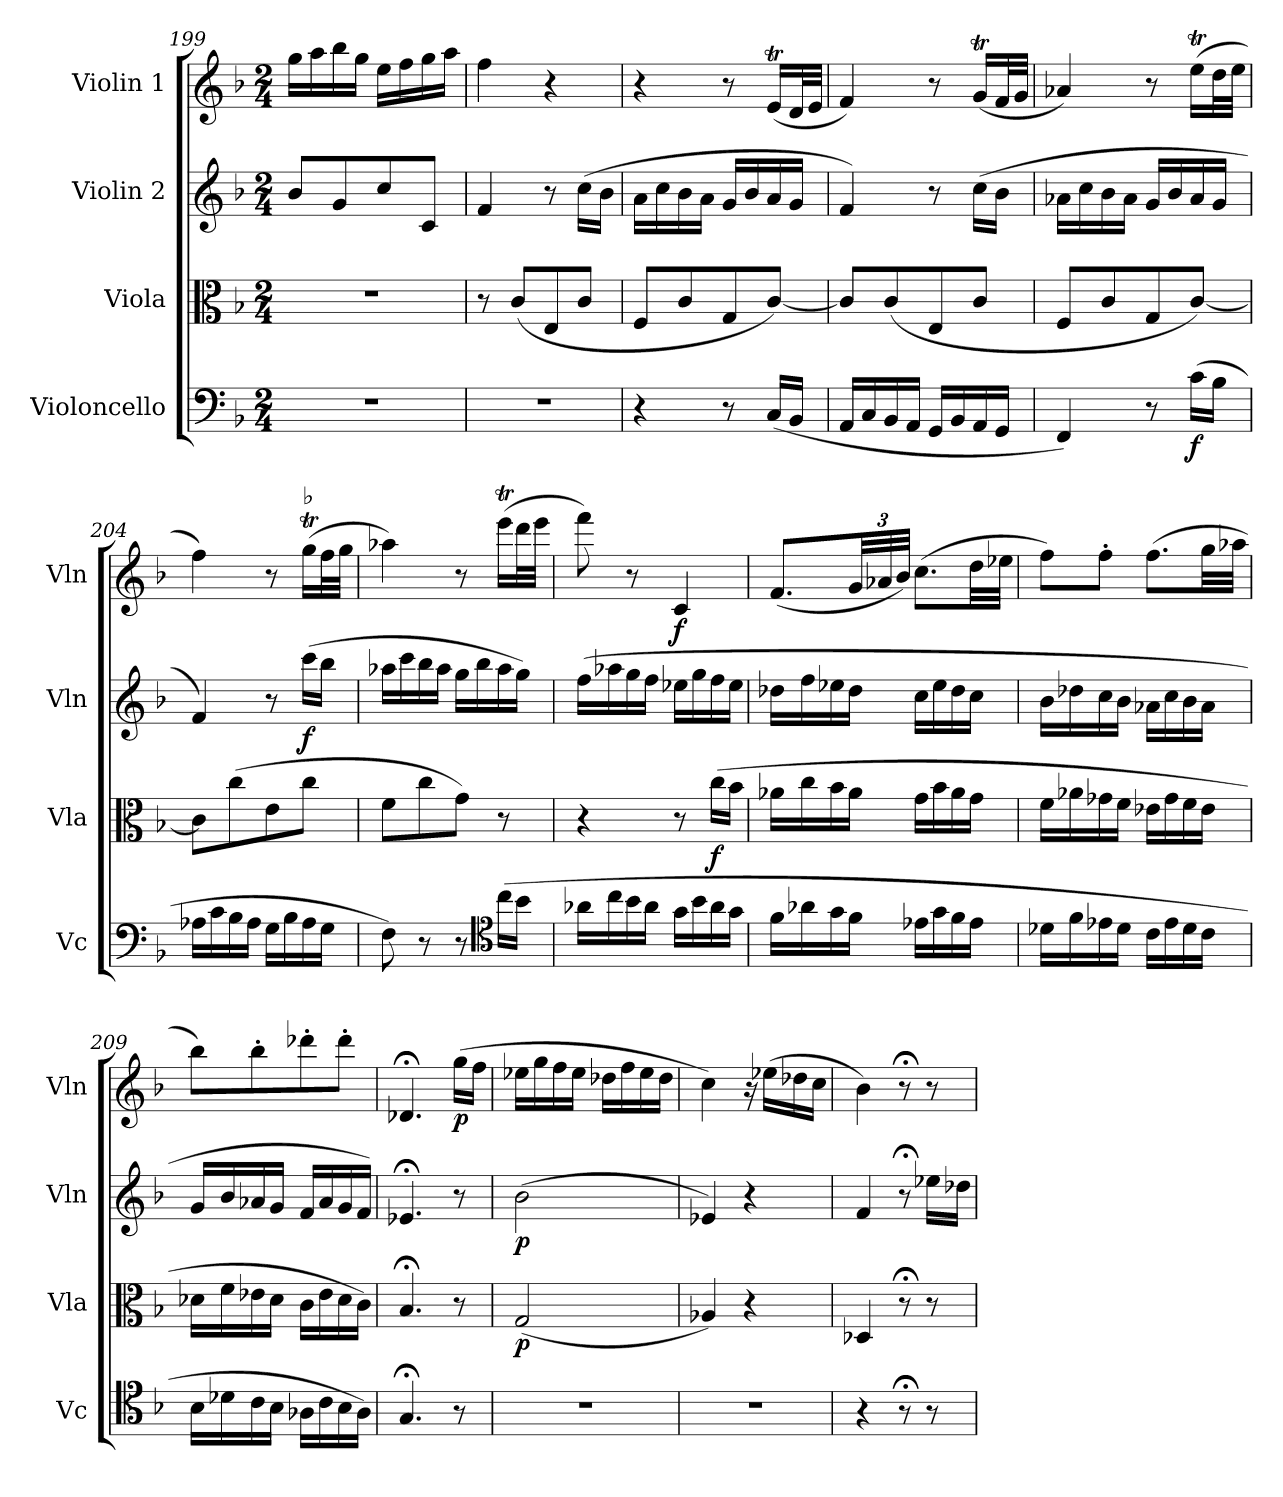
**kern	**dynam	**kern	**dynam	**kern	**dynam	**kern	**dynam
*part4	*part4	*part3	*part3	*part2	*part2	*part1	*part1
*staff4	*staff4	*staff3	*staff3	*staff2	*staff2	*staff1	*staff1
*I"Violoncello	*	*I"Viola	*	*I"Violin 2	*	*I"Violin 1	*
*I'Vc	*	*I'Vla	*	*I'Vln	*	*I'Vln	*
!!LO:LB:g=z
*clefF4	*	*clefC3	*	*clefG2	*	*clefG2	*
*k[b-]	*	*k[b-]	*	*k[b-]	*	*k[b-]	*
*M2/4	*	*M2/4	*	*M2/4	*	*M2/4	*
=199	=199	=199	=199	=199	=199	=199	=199
2r	.	2r	.	8b-/L	.	16gg\LL	.
.	.	.	.	.	.	16aa\	.
.	.	.	.	8g/	.	16bb-\	.
.	.	.	.	.	.	16gg\JJ	.
.	.	.	.	8cc/	.	16ee\LL	.
.	.	.	.	.	.	16ff\	.
.	.	.	.	8c/J	.	16gg\	.
.	.	.	.	.	.	16aa\JJ	.
=200	=200	=200	=200	=200	=200	=200	=200
2r	.	8r	.	4f/	.	4ff\	.
.	.	(8c/L	.	.	.	.	.
.	.	8E/	.	8r	.	4r	.
.	.	8c/J	.	(16cc\LL	.	.	.
.	.	.	.	16b-\JJ	.	.	.
!!LO:LB:g=z
=201	=201	=201	=201	=201	=201	=201	=201
4r	.	8F/L	.	16a\LL	.	4r	.
.	.	.	.	16cc\	.	.	.
.	.	8c/	.	16b-\	.	.	.
.	.	.	.	16a\JJ	.	.	.
8r	.	8G/	.	16g/LL	.	8r	.
.	.	.	.	16b-/	.	.	.
(16C/LL	.	[8c/J)	.	16a/	.	(16et/LL	.
16BB-/JJ	.	.	.	16g/JJ	.	32d/L	.
.	.	.	.	.	.	32e/JJJ	.
=202	=202	=202	=202	=202	=202	=202	=202
16AA/LL	.	8c/L]	.	4f/)	.	4f/)	.
16C/	.	.	.	.	.	.	.
16BB-/	.	(8c/	.	.	.	.	.
16AA/JJ	.	.	.	.	.	.	.
16GG/LL	.	8E/	.	8r	.	8r	.
16BB-/	.	.	.	.	.	.	.
16AA/	.	8c/J	.	(16cc\LL	.	(16gT/LL	.
16GG/JJ	.	.	.	16b-\JJ	.	32f/L	.
.	.	.	.	.	.	32g/JJJ	.
=203	=203	=203	=203	=203	=203	=203	=203
4FF/)	.	8F/L	.	16a-X\LL	.	4a-X/)	.
.	.	.	.	16cc\	.	.	.
.	.	8c/	.	16b-\	.	.	.
.	.	.	.	16a-\JJ	.	.	.
8r	.	8G/	.	16g/LL	.	8r	.
.	.	.	.	16b-/	.	.	.
!	!LO:DY:b	!	!	!	!	!	!
(16c\LL	f	[8c/J)	.	16a-/	.	(16eet\LL	.
16B-\JJ	.	.	.	16g/JJ	.	32dd\L	.
.	.	.	.	.	.	32ee\JJJ	.
=204	=204	=204	=204	=204	=204	=204	=204
16A-X\LL	.	8c\L]	.	4f/)	.	4ff\)	.
16c\	.	.	.	.	.	.	.
16B-\	.	(8cc\	.	.	.	.	.
16A-\JJ	.	.	.	.	.	.	.
16G\LL	.	8e\	.	8r	.	8r	.
16B-\	.	.	.	.	.	.	.
!	!	!	!	!	!	!LO:TX:a:t=♭	!
!	!	!	!	!	!LO:DY:b	!	!
16A-\	.	8cc\J	.	(16ccc\LL	f	(16ggT\LL	.
16G\JJ	.	.	.	16bb-\JJ	.	32ff\L	.
.	.	.	.	.	.	32gg\JJJ	.
=205	=205	=205	=205	=205	=205	=205	=205
8F\)	.	8f\L	.	16aa-X\LL	.	4aa-X\)	.
.	.	.	.	16ccc\	.	.	.
8r	.	8cc\	.	16bb-\	.	.	.
.	.	.	.	16aa-\JJ	.	.	.
8r	.	8g\J)	.	16gg\LL	.	8r	.
.	.	.	.	16bb-\	.	.	.
*clefC4	*	*	*	*	*	*	*
(16cc\LL	.	8r	.	16aa-\	.	(16eeet\LL	.
16b-\JJ	.	.	.	16gg\JJ)	.	32ddd\L	.
.	.	.	.	.	.	32eee\JJJ	.
!!LO:LB:g=z
=206	=206	=206	=206	=206	=206	=206	=206
16a-X\LL	.	4r	.	(16ff\LL	.	8fff\)	.
16cc\	.	.	.	16aa-X\	.	.	.
16b-\	.	.	.	16gg\	.	8r	.
16a-\JJ	.	.	.	16ff\JJ	.	.	.
!	!	!	!	!	!	!	!LO:DY:b
16g\LL	.	8r	.	16ee-X\LL	.	4c/	f
16b-\	.	.	.	16gg\	.	.	.
!	!	!	!LO:DY:b	!	!	!	!
16a-\	.	(16cc\LL	f	16ff\	.	.	.
16g\JJ	.	16b-\JJ	.	16ee-\JJ	.	.	.
=207	=207	=207	=207	=207	=207	=207	=207
16f\LL	.	16a-X\LL	.	16dd-X\LL	.	(8.f/L	.
16a-X\	.	16cc\	.	16ff\	.	.	.
16g\	.	16b-\	.	16ee-X\	.	.	.
*	*	*	*	*	*	*Xbrackettup	*
16f\JJ	.	16a-\JJ	.	16dd-\JJ	.	48g/LL	.
.	.	.	.	.	.	48a-X/	.
.	.	.	.	.	.	48b-/JJJ)	.
16e-X\LL	.	16g\LL	.	16cc\LL	.	(8.cc\L	.
16g\	.	16b-\	.	16ee-\	.	.	.
16f\	.	16a-\	.	16dd-\	.	.	.
16e-\JJ	.	16g\JJ	.	16cc\JJ	.	32dd\LL	.
.	.	.	.	.	.	32ee-X\JJJ	.
!!LO:LB:g=z
=208	=208	=208	=208	=208	=208	=208	=208
16d-X\LL	.	16f\LL	.	16b-\LL	.	8ff\L)	.
16f\	.	16a-X\	.	16dd-X\	.	.	.
16e-X\	.	16g-X\	.	16cc\	.	8ff'\J	.
16d-\JJ	.	16f\JJ	.	16b-\JJ	.	.	.
16c\LL	.	16e-X\LL	.	16a-X\LL	.	(8.ff\L	.
16e-\	.	16g-\	.	16cc\	.	.	.
16d-\	.	16f\	.	16b-\	.	.	.
16c\JJ	.	16e-\JJ	.	16a-\JJ	.	32gg\LL	.
.	.	.	.	.	.	32aa-X\JJJ	.
=209	=209	=209	=209	=209	=209	=209	=209
16B-\LL	.	16d-X\LL	.	16g/LL	.	8bb-\L)	.
16d-X\	.	16f\	.	16b-/	.	.	.
16c\	.	16e-X\	.	16a-X/	.	8bb-'\	.
16B-\JJ	.	16d-\JJ	.	16g/JJ	.	.	.
16A-X\LL	.	16c\LL	.	16f/LL	.	8ddd-X'\	.
16c\	.	16e-\	.	16a-/	.	.	.
16B-\	.	16d-\	.	16g/	.	8ddd-'\J	.
16A-\JJ)	.	16c\JJ)	.	16f/JJ)	.	.	.
=210	=210	=210	=210	=210	=210	=210	=210
4.G;</	.	4.B-;</	.	4.e-X;</	.	4.d-X;</	.
!	!	!	!	!	!	!	!LO:DY:b
8r	.	8r	.	8r	.	(16gg\LL	p
.	.	.	.	.	.	16ff\JJ	.
=211	=211	=211	=211	=211	=211	=211	=211
!	!	!	!LO:DY:b	!	!LO:DY:b	!	!
2r	.	(2G/	p	(2b-\	p	16ee-X\LL	.
.	.	.	.	.	.	16gg\	.
.	.	.	.	.	.	16ff\	.
.	.	.	.	.	.	16ee-\JJ	.
.	.	.	.	.	.	16dd-X\LL	.
.	.	.	.	.	.	16ff\	.
.	.	.	.	.	.	16ee-\	.
.	.	.	.	.	.	16dd-\JJ	.
=212	=212	=212	=212	=212	=212	=212	=212
2r	.	4A-X/)	.	4e-X/)	.	4cc\)	.
.	.	4r	.	4r	.	16r	.
.	.	.	.	.	.	(16ee-X\LL	.
.	.	.	.	.	.	16dd-X\	.
.	.	.	.	.	.	16cc\JJ	.
=213	=213	=213	=213	=213	=213	=213	=213
4r	.	4D-X/	.	4f/	.	4b-\)	.
8r;<	.	8r;<	.	8r;<	.	8r;<	.
8r	.	8r	.	16ee-X\LL	.	8r	.
.	.	.	.	16dd-X\JJ	.	.	.
=	=	=	=	=	=	=	=
*-	*-	*-	*-	*-	*-	*-	*-
